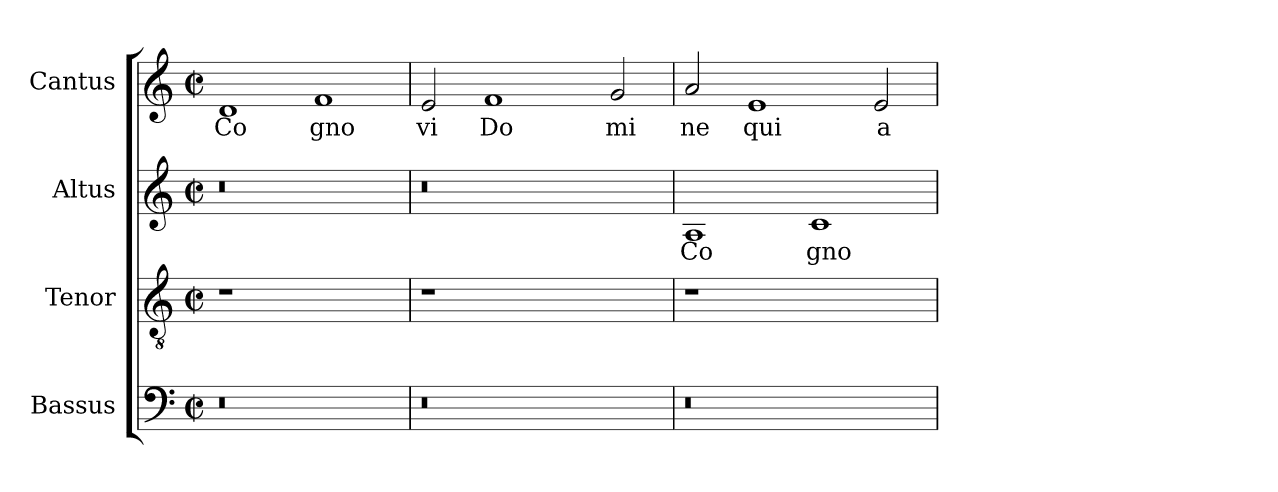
**kern	**kern	**kern	**text	**kern	**text
*part4	*part3	*part2	*part2	*part1	*part1
*staff4	*staff3	*staff2	*staff2	*staff1	*staff1
*I"Bassus	*I"Tenor	*I"Altus	*	*I"Cantus	*
!!LO:PB:g=z
*stria5	*stria5	*stria5	*	*stria5	*
*clefF4	*clefGv2	*clefG2	*	*clefG2	*
*k[]	*k[]	*k[]	*	*k[]	*
*C:	*C:	*C:	*	*C:	*
*M2/2	*M2/2	*M2/2	*	*M2/2	*
*met(c|)	*met(c|)	*met(c|)	*	*met(c|)	*
=1	=1	=1	=1	=1	=1
!	!	!	!	!	!LO:LY:b:cj
0r	1r	0r	.	1d	Co
!	!	!	!	!	!LO:LY:b:cj
.	1ryy	.	.	1f	gno
=2	=2	=2	=2	=2	=2
!	!	!	!	!	!LO:LY:b:cj
0r	1r	0r	.	2e/	vi
!	!	!	!	!	!LO:LY:b:cj
.	.	.	.	1f	Do
.	1ryy	.	.	.	.
!	!	!	!	!	!LO:LY:b:cj
.	.	.	.	2g/	mi
=3	=3	=3	=3	=3	=3
!	!	!	!LO:LY:b:cj	!	!LO:LY:b:cj
0r	1r	1A	Co	2a/	ne
!	!	!	!	!	!LO:LY:b:cj
.	.	.	.	1e	qui
!	!	!	!LO:LY:b:cj	!	!
.	1ryy	1c	gno	.	.
!	!	!	!	!	!LO:LY:b:cj
.	.	.	.	2e/	a
=	=	=	=	=	=
*-	*-	*-	*-	*-	*-
